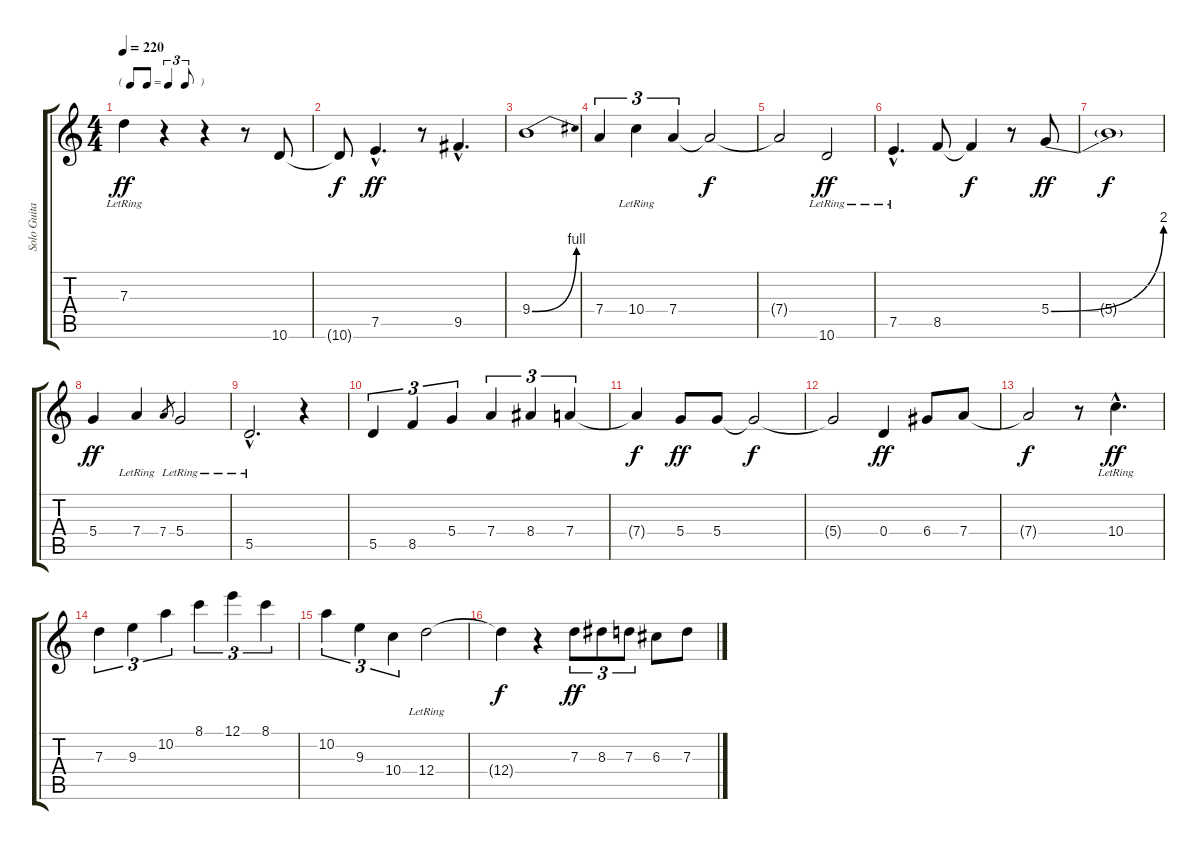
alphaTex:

\track ("Solo Guitar (For Sound)" "Solo Guita") {instrument electricbasspick}
\staff {score tabs}
\tuning (E4 B3 G3 D3 A2 E2) {hide}
\ts (4 4)
\tf triplet8th
\tempo 220
\clef g2
\ks c
7.3{lr}.4{dy ff} r.4 r.4 r.8 10.6.8 |
10.6{t}.8{dy f} 7.5{hac}.4{d dy ff} r.8 9.5{hac}.4{d} |
9.4{be (bend 0 0 60 4)}.1 |
7.4.4{tu (3 2)} 10.4{lr}.4{tu (3 2)} 7.4.4{tu (3 2)} 7.4{t}.2{dy f} |
7.4{t}.2 10.6{lr}.2{dy ff} |
7.5{hac lr}.4{d} 8.5.8 8.5{t}.4{dy f} r.8 5.4{be (bend 0 0 60 8)}.8{dy ff} |
5.4{t}.1{dy f} |
5.4.4{dy ff} 7.4{lr}.4 7.4.8{gr} 5.4{lr}.2 |
5.5{hac lr}.2{d} r.4 |
5.5.4{tu (3 2)} 8.5.4{tu (3 2)} 5.4.4{tu (3 2)} 7.4.4{tu (3 2)} 8.4.4{tu (3 2)} 7.4.4{tu (3 2)} |
7.4{t}.4{dy f} 5.4.8{dy ff} 5.4.8 5.4{t}.2{dy f} |
5.4{t}.2 0.4.4{dy ff} 6.4.8 7.4.8 |
7.4{t}.2{dy f} r.8 10.4{hac lr}.4{d dy ff} |
7.3.4{tu (3 2)} 9.3.4{tu (3 2)} 10.2.4{tu (3 2)} 8.1.4{tu (3 2)} 12.1.4{tu (3 2)} 8.1.4{tu (3 2)} |
10.2.4{tu (3 2)} 9.3.4{tu (3 2)} 10.4.4{tu (3 2)} 12.4{lr}.2 |
12.4{t}.4{dy f} r.4 7.3.8{tu (3 2) dy ff} 8.3.8{tu (3 2)} 7.3.8{tu (3 2)} 6.3.8 7.3.8
